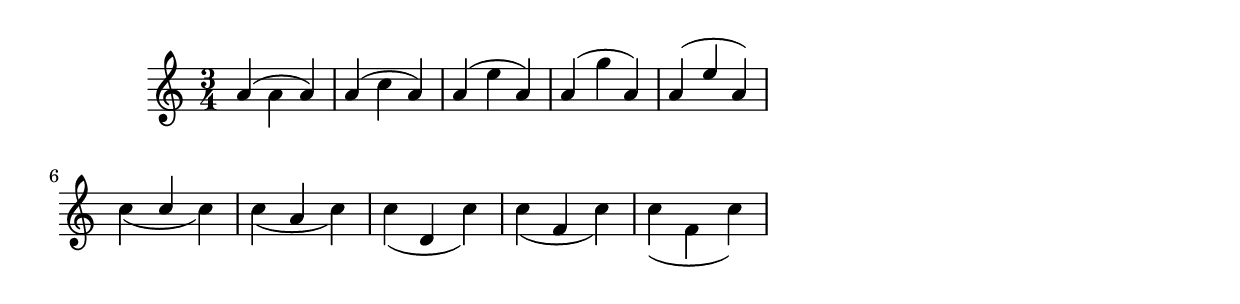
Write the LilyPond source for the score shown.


\version "2.7.32"
\header{
  texidoc="
Slurs should look nice and symmetric.  The curvature may increase
only to avoid noteheads, and as little as possible.  Slurs never
run through noteheads or stems.
"
}


\relative c''{
  \time 3/4
  \slurUp
  \stemNeutral a ( \stemDown a \stemNeutral  a) a( c  a) a( e'  a,) a( g'  a,)
  \stemUp a( e'  a,)
  \break
  \slurDown
  \stemNeutral c ( \stemUp c \stemNeutral  c) c ( a  c) c( d,  c') c( f,  c')
  \stemDown c( f,  c')
}
\layout{
  line-width = 120.\mm
}


